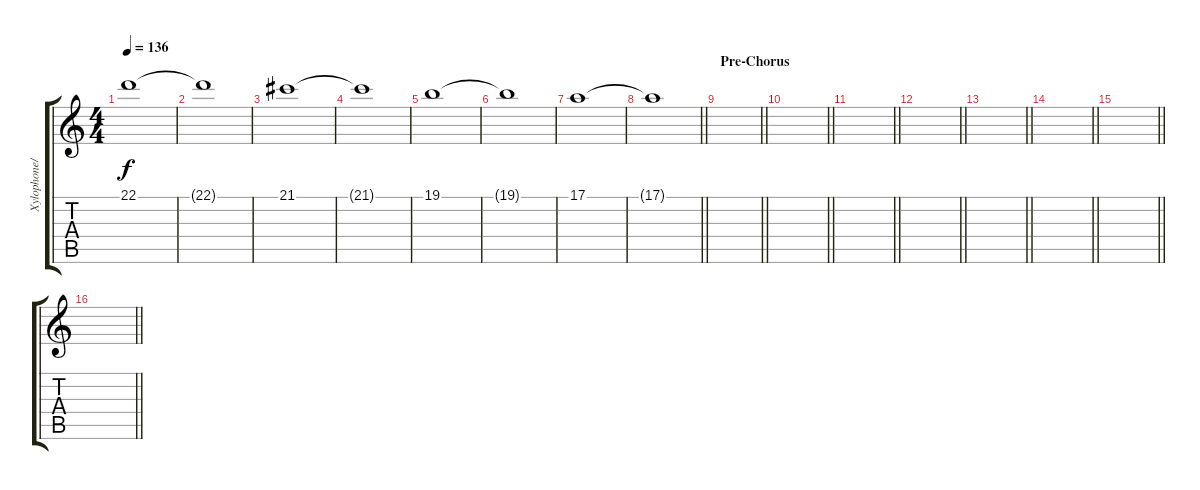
\track ("Xylophone/Glockenspiel" "Xylophone/") {instrument vibraphone}
\staff {score tabs}
\tuning (E4 B3 G3 D3 A2 E2) {hide}
\ts (4 4)
\tempo 136
\clef g2
\ks c
22.1.1{dy f} |
22.1{t}.1 |
21.1.1 |
21.1{t}.1 |
19.1.1 |
19.1{t}.1 |
17.1.1 |
\barLineRight lightlight
17.1{t}.1 |
\section ("" "Pre-Chorus")
\barLineRight lightlight
|
\barLineRight lightlight
|
\barLineRight lightlight
|
\barLineRight lightlight
|
\barLineRight lightlight
|
\barLineRight lightlight
|
\barLineRight lightlight
|
\barLineRight lightlight
